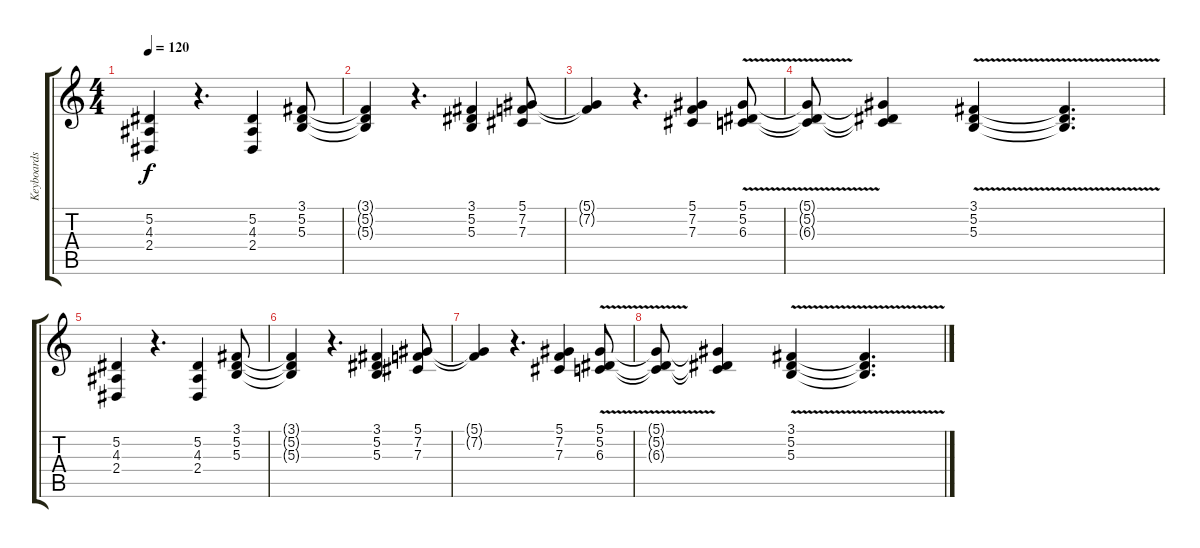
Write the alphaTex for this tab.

\track ("Keyboards" "Keyboards") {instrument churchorgan}
\staff {score tabs}
\tuning (Eb4 Bb3 Gb3 Db3 Ab2 Eb2) {hide}
\ts (4 4)
\tempo 120
\clef g2
\ks c
(5.2 4.3 2.4).4{dy f instrument lead5charang} r.4{d} (5.2 4.3 2.4).4 (3.1 5.2 5.3).8 |
(3.1{t} 5.2{t} 5.3{t}).4{instrument lead5charang} r.4{d} (3.1 5.2 5.3).4 (5.1 7.2 7.3).8 |
(5.1{t} 7.2{t}).4{instrument lead5charang} r.4{d} (5.1 7.2 7.3).4 (5.1 5.2 6.3{v}).8 |
(5.1{t} 5.2{t} 6.3{t}).8{instrument lead5charang} (5.1{t} 5.2{t} 6.3{t}).4 (3.1 5.2 5.3{v}).4 (3.1{t} 5.2{t} 5.3{t}).4{d} |
(5.2 4.3 2.4).4{instrument lead5charang} r.4{d} (5.2 4.3 2.4).4 (3.1 5.2 5.3).8 |
(3.1{t} 5.2{t} 5.3{t}).4{instrument lead5charang} r.4{d} (3.1 5.2 5.3).4 (5.1 7.2 7.3).8 |
(5.1{t} 7.2{t}).4{instrument lead5charang} r.4{d} (5.1 7.2 7.3).4 (5.1 5.2 6.3{v}).8 |
(5.1{t} 5.2{t} 6.3{t}).8{instrument lead5charang} (5.1{t} 5.2{t} 6.3{t}).4 (3.1 5.2 5.3{v}).4 (3.1{t} 5.2{t} 5.3{t}).4{d}
